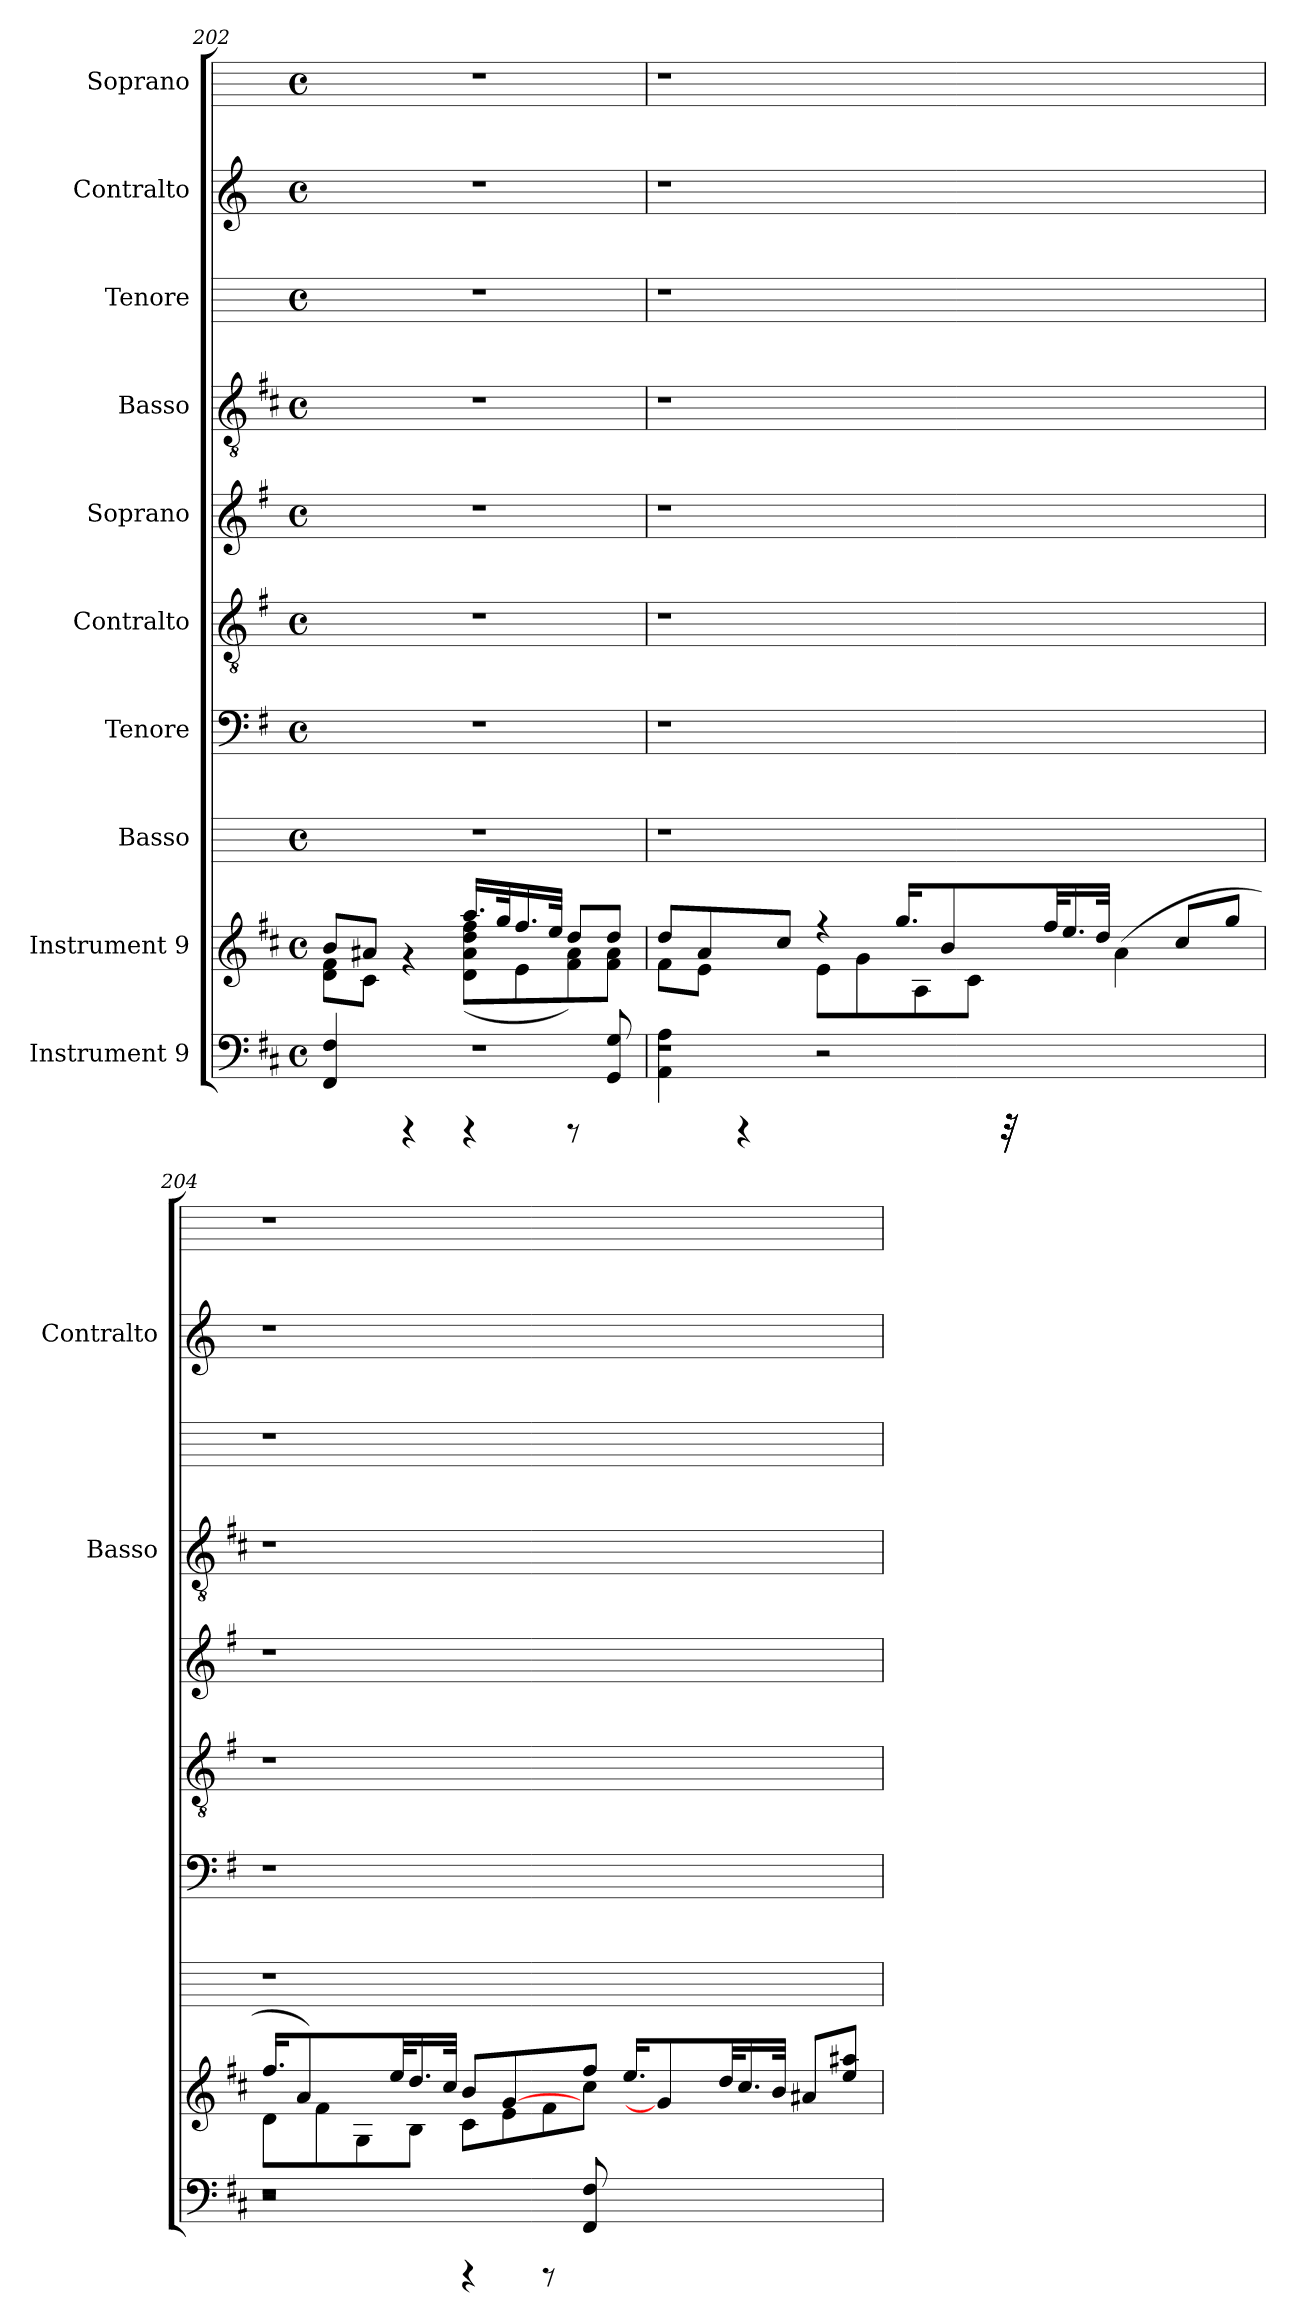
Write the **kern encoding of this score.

**kern	**kern	**kern	**kern	**kern	**kern	**kern	**kern	**kern	**kern
*part10	*part9	*part8	*part7	*part6	*part5	*part4	*part3	*part2	*part1
*staff10	*staff9	*staff8	*staff7	*staff6	*staff5	*staff4	*staff3	*staff2	*staff1
*I"Instrument 9	*I"Instrument 9	*I"Basso	*I"Tenore	*I"Contralto	*I"Soprano	*I"Basso	*I"Tenore	*I"Contralto	*I"Soprano
*	*	*	*	*	*	*I'Basso	*	*I'Contralto	*
!!LO:LB:g=z
*clefF4	*clefG2	*	*clefF4	*clefGv2	*clefG2	*clefGv2	*	*clefG2	*
*k[f#c#]	*k[f#c#]	*k[]	*k[f#]	*k[f#]	*k[f#]	*k[f#c#]	*k[]	*k[]	*k[]
*D:	*D:	*C:	*G:	*G:	*G:	*D:	*C:	*C:	*C:
*M4/4	*M4/4	*M4/4	*M4/4	*M4/4	*M4/4	*M4/4	*M4/4	*M4/4	*M4/4
*met(c)	*met(c)	*met(c)	*met(c)	*met(c)	*met(c)	*met(c)	*met(c)	*met(c)	*met(c)
=202	=202	=202	=202	=202	=202	=202	=202	=202	=202
*^	*^	*	*	*	*	*	*	*	*
*	*^	*	*	*	*	*	*	*	*	*	*
1r	4F#/ 4FF#/	1r	8b/L	8d\ 8f#\L	1r	1r	1r	1r	1r	1r	1r	1r
.	.	.	8a#X/J	8c#\J	.	.	.	.	.	.	.	.
.	4rCCC	.	4rf	4ryy	.	.	.	.	.	.	.	.
.	4rCCC	.	16.aa/L	(<8ff#\ 8dd\ 8d\ 8a#\L	.	.	.	.	.	.	.	.
.	.	.	32gg/	.	.	.	.	.	.	.	.	.
.	.	.	16.ff#/	8e\	.	.	.	.	.	.	.	.
.	.	.	32ee/J	.	.	.	.	.	.	.	.	.
.	8rCCC	.	8dd/L	8f#\ 8a#\)	.	.	.	.	.	.	.	.
.	8G/ 8GG/	.	8dd/J	8f#\ 8a#\J	.	.	.	.	.	.	.	.
=203	=203	=203	=203	=203	=203	=203	=203	=203	=203	=203	=203	=203
1r	4AA\ 4A\	1r	8dd/L	8f#\L	1r	1r	1r	1r	1r	1r	1r	1r
.	.	.	4a\	8e\J	.	.	.	.	.	.	.	.
.	4rCCC	.	.	4ryy	.	.	.	.	.	.	.	.
.	.	.	8cc#/J	.	.	.	.	.	.	.	.	.
.	2r	.	4r	8e\L	.	.	.	.	.	.	.	.
.	.	.	.	8g\	.	.	.	.	.	.	.	.
.	.	.	16.gg/L	32ryy	.	.	.	.	.	.	.	.
.	.	.	.	8A\	.	.	.	.	.	.	.	.
.	.	.	4b\	.	.	.	.	.	.	.	.	.
.	.	.	.	8c#\J	.	.	.	.	.	.	.	.
32rCCC	32rCCC	32rCCC	.	.	2.ryy	2.ryy	2.ryy	2.ryy	2.ryy	2.ryy	2.ryy	2.ryy
2ryy	2ryy	2ryy	.	2ryy	.	.	.	.	.	.	.	.
.	.	.	32ff#/	.	.	.	.	.	.	.	.	.
.	.	.	16.ee/	.	.	.	.	.	.	.	.	.
.	.	.	32dd/J	.	.	.	.	.	.	.	.	.
.	.	.	(<4a\	.	.	.	.	.	.	.	.	.
.	.	.	8cc#/L	.	.	.	.	.	.	.	.	.
8..ryy	8..ryy	8..ryy	.	8..ryy	.	.	.	.	.	.	.	.
.	.	.	8gg/J	.	.	.	.	.	.	.	.	.
=204	=204	=204	=204	=204	=204	=204	=204	=204	=204	=204	=204	=204
1r	2r	1r	16.ff#/L	8d\L	1r	1r	1r	1r	1r	1r	1r	1r
.	.	.	4a\)	.	.	.	.	.	.	.	.	.
.	.	.	.	8f#\	.	.	.	.	.	.	.	.
.	.	.	.	8G\	.	.	.	.	.	.	.	.
.	.	.	32ee/	.	.	.	.	.	.	.	.	.
.	.	.	16.dd/	8B\J	.	.	.	.	.	.	.	.
.	.	.	32cc#/J	.	.	.	.	.	.	.	.	.
.	4rCCC	.	8b/L	8c#\L	.	.	.	.	.	.	.	.
.	.	.	[<4g\	8e\	.	.	.	.	.	.	.	.
.	8rCCC	.	.	8f#\	.	.	.	.	.	.	.	.
.	8F#/ 8FF#/	.	8ff#/J	8cc#\J	.	.	.	.	.	.	.	.
2.ryy	2.ryy	2.ryy	16.ee/L	2.ryy	2.ryy	2.ryy	2.ryy	2.ryy	2.ryy	2.ryy	2.ryy	2.ryy
.	.	.	4g\]	.	.	.	.	.	.	.	.	.
.	.	.	32dd/	.	.	.	.	.	.	.	.	.
.	.	.	16.cc#/	.	.	.	.	.	.	.	.	.
.	.	.	32b/J	.	.	.	.	.	.	.	.	.
.	.	.	8a#X/L	.	.	.	.	.	.	.	.	.
.	.	.	8ee/ 8aa#X/J	.	.	.	.	.	.	.	.	.
*v	*v	*v	*	*	*	*	*	*	*	*	*	*
*	*v	*v	*	*	*	*	*	*	*	*
=	=	=	=	=	=	=	=	=	=
*-	*-	*-	*-	*-	*-	*-	*-	*-	*-
